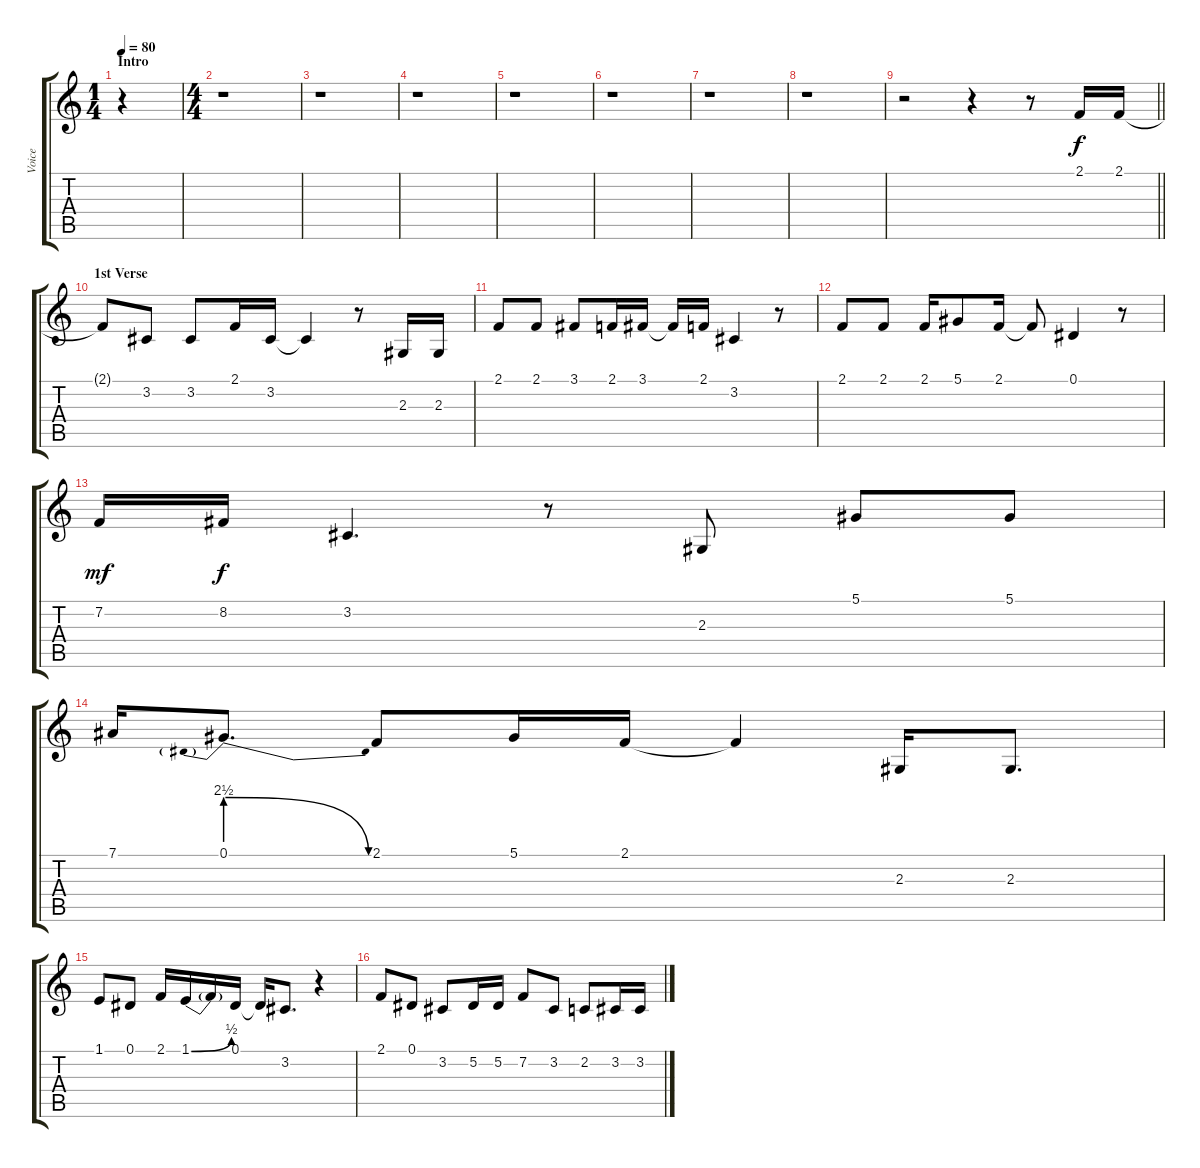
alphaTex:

\track ("Voice" "Voice") {mute instrument lead2sawtooth}
\staff {score tabs}
\tuning (Eb4 Bb3 Gb3 Db3 Ab2 Eb2) {hide}
\ts (1 4)
\section ("" "Intro")
\tempo 80
\clef g2
\ks c
r.4{dy f instrument lead2sawtooth} |
\ts (4 4)
r.1 |
r.1 |
r.1 |
r.1 |
r.1 |
r.1 |
r.1 |
\barLineRight lightlight
r.2 r.4 r.8 2.1.16 2.1.16 |
\section ("" "1st Verse")
2.1{t}.8 3.2.8 3.2.8 2.1.16 3.2.16 3.2{t}.4 r.8 2.3.16 2.3.16 |
2.1.8 2.1.8 3.1.8 2.1.16 3.1.16 3.1{t}.16 2.1.16 3.2.4 r.8 |
2.1.8 2.1.8 2.1.16 5.1.8 2.1.16 2.1{t}.8 0.1.4 r.8 |
7.2.16{dy mf} 8.2.16{dy f} 3.2.4{d} r.8 2.3.8 5.1.8 5.1.8 |
7.1.16 0.1{be (prebendrelease 0 10 60 0)}.8{d} 2.1.8 5.1.16 2.1.16 2.1{t}.4 2.3.16 2.3.8{d} |
1.1.8 0.1.8 2.1.16 1.1{be (bend 0 0 60 2)}.16 1.1{t}.16 0.1.16 0.1{t}.16 3.2.8{d} r.4 |
2.1.8 0.1.8 3.2.8 5.2.16 5.2.16 7.2.8 3.2.8 2.2.8 3.2.16 3.2.16
